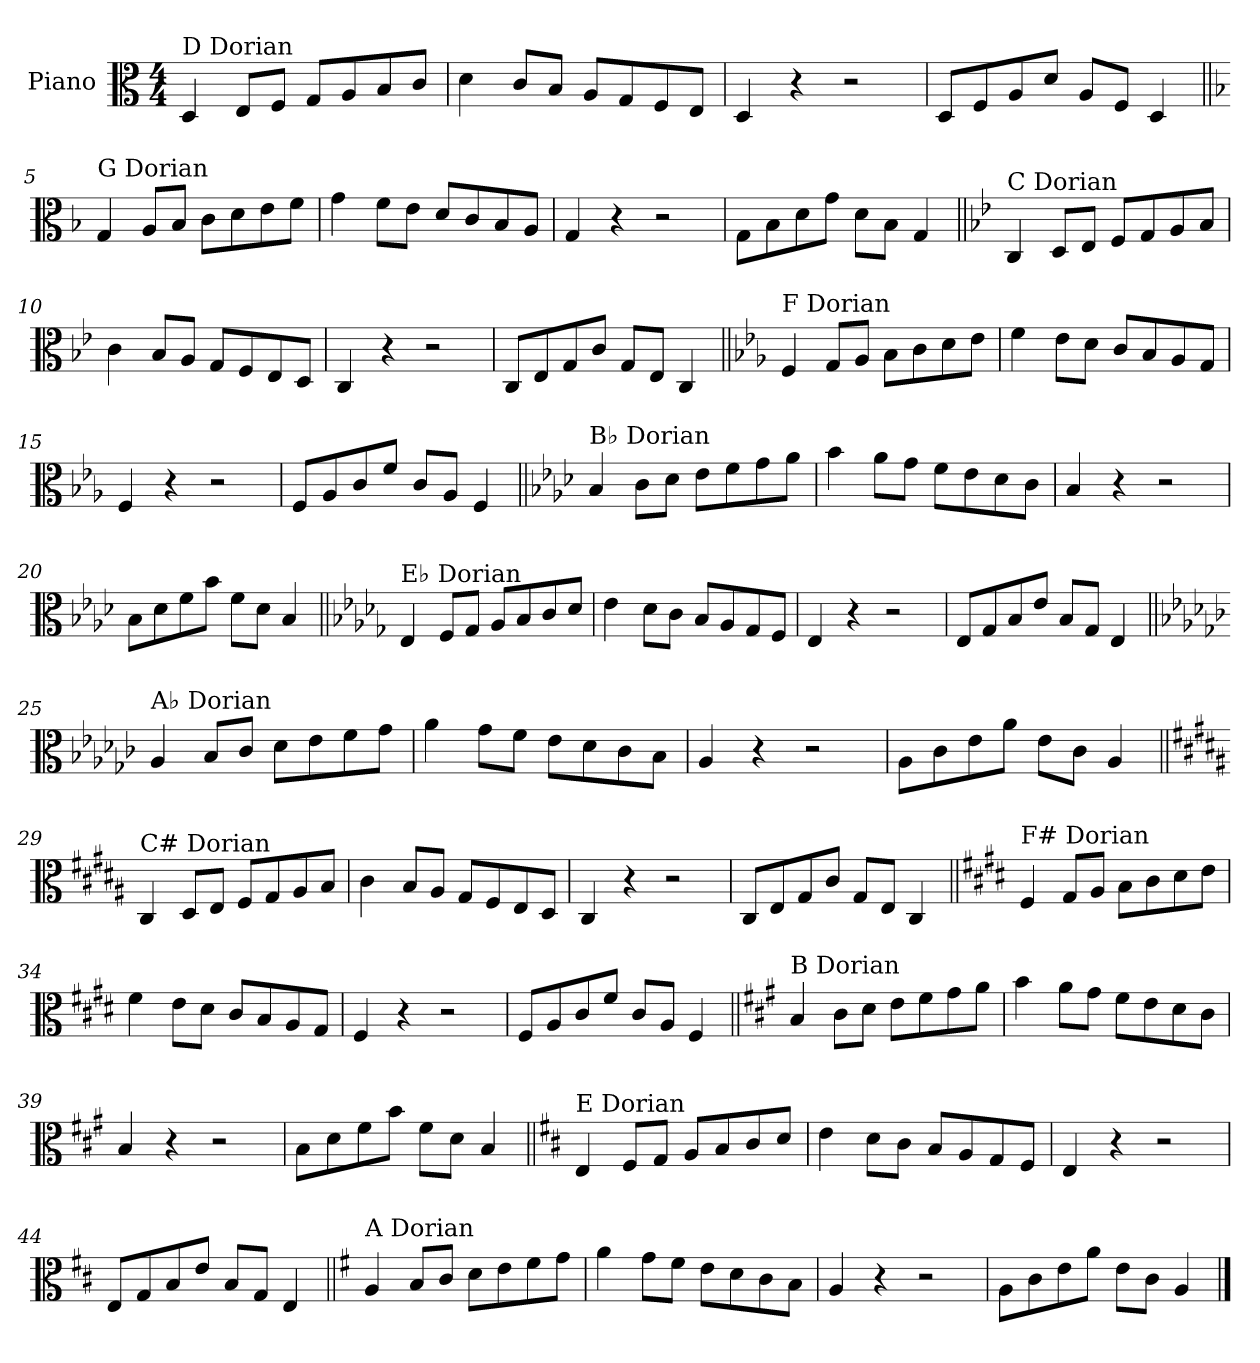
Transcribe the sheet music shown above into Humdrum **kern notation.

**kern
*part1
*staff1
*I"Piano
*I'Pno.
*clefC3
*k[]
*M4/4
=1
!LO:TX:a:t=D Dorian
4D/
8E/L
8F/J
8G/L
8A/
8B/
8c/J
=2
4d\
8c/L
8B/J
8A/L
8G/
8F/
8E/J
=3
4D/
4r
2r
=4
8D/L
8F/
8A/
8d/J
8A/L
8F/J
4D/
!!LO:LB:g=z
=5||
*k[b-]
!LO:TX:a:t=G Dorian
4G/
8A/L
8B-/J
8c\L
8d\
8e\
8f\J
=6
4g\
8f\L
8e\J
8d/L
8c/
8B-/
8A/J
=7
4G/
4r
2r
=8
8G\L
8B-\
8d\
8g\J
8d\L
8B-\J
4G/
!!LO:LB:g=z
=9||
*k[b-e-]
!LO:TX:a:t=C Dorian
4C/
8D/L
8E-/J
8F/L
8G/
8A/
8B-/J
=10
4c\
8B-/L
8A/J
8G/L
8F/
8E-/
8D/J
=11
4C/
4r
2r
=12
8C/L
8E-/
8G/
8c/J
8G/L
8E-/J
4C/
!!LO:LB:g=z
=13||
*k[b-e-a-]
!LO:TX:a:t=F Dorian
4F/
8G/L
8A-/J
8B-\L
8c\
8d\
8e-\J
=14
4f\
8e-\L
8d\J
8c/L
8B-/
8A-/
8G/J
=15
4F/
4r
2r
=16
8F/L
8A-/
8c/
8f/J
8c/L
8A-/J
4F/
!!LO:LB:g=z
=17||
*k[b-e-a-d-]
!LO:TX:a:t=B♭ Dorian
4B-/
8c\L
8d-\J
8e-\L
8f\
8g\
8a-\J
=18
4b-\
8a-\L
8g\J
8f\L
8e-\
8d-\
8c\J
=19
4B-/
4r
2r
=20
8B-\L
8d-\
8f\
8b-\J
8f\L
8d-\J
4B-/
!!LO:LB:g=z
=21||
*k[b-e-a-d-g-]
!LO:TX:a:t=E♭ Dorian
4E-/
8F/L
8G-/J
8A-/L
8B-/
8c/
8d-/J
=22
4e-\
8d-\L
8c\J
8B-/L
8A-/
8G-/
8F/J
=23
4E-/
4r
2r
=24
8E-/L
8G-/
8B-/
8e-/J
8B-/L
8G-/J
4E-/
!!LO:LB:g=z
=25||
*k[b-e-a-d-g-c-]
!LO:TX:a:t=A♭ Dorian
4A-/
8B-/L
8c-/J
8d-\L
8e-\
8f\
8g-\J
=26
4a-\
8g-\L
8f\J
8e-\L
8d-\
8c-\
8B-\J
=27
4A-/
4r
2r
=28
8A-\L
8c-\
8e-\
8a-\J
8e-\L
8c-\J
4A-/
!!LO:LB:g=z
=29||
*k[f#c#g#d#a#]
!LO:TX:a:t=C# Dorian
4C#/
8D#/L
8E/J
8F#/L
8G#/
8A#/
8B/J
=30
4c#\
8B/L
8A#/J
8G#/L
8F#/
8E/
8D#/J
=31
4C#/
4r
2r
=32
8C#/L
8E/
8G#/
8c#/J
8G#/L
8E/J
4C#/
!!LO:LB:g=z
=33||
*k[f#c#g#d#]
!LO:TX:a:t=F# Dorian
4F#/
8G#/L
8A/J
8B\L
8c#\
8d#\
8e\J
=34
4f#\
8e\L
8d#\J
8c#/L
8B/
8A/
8G#/J
=35
4F#/
4r
2r
=36
8F#/L
8A/
8c#/
8f#/J
8c#/L
8A/J
4F#/
!!LO:LB:g=z
=37||
*k[f#c#g#]
!LO:TX:a:t=B Dorian
4B/
8c#\L
8d\J
8e\L
8f#\
8g#\
8a\J
=38
4b\
8a\L
8g#\J
8f#\L
8e\
8d\
8c#\J
=39
4B/
4r
2r
=40
8B\L
8d\
8f#\
8b\J
8f#\L
8d\J
4B/
!!LO:LB:g=z
=41||
*k[f#c#]
!LO:TX:a:t=E Dorian
4E/
8F#/L
8G/J
8A/L
8B/
8c#/
8d/J
=42
4e\
8d\L
8c#\J
8B/L
8A/
8G/
8F#/J
=43
4E/
4r
2r
=44
8E/L
8G/
8B/
8e/J
8B/L
8G/J
4E/
!!LO:LB:g=z
=45||
*k[f#]
!LO:TX:a:t=A Dorian
4A/
8B/L
8c/J
8d\L
8e\
8f#\
8g\J
=46
4a\
8g\L
8f#\J
8e\L
8d\
8c\
8B\J
=47
4A/
4r
2r
=48
8A\L
8c\
8e\
8a\J
8e\L
8c\J
4A/
==
*-
